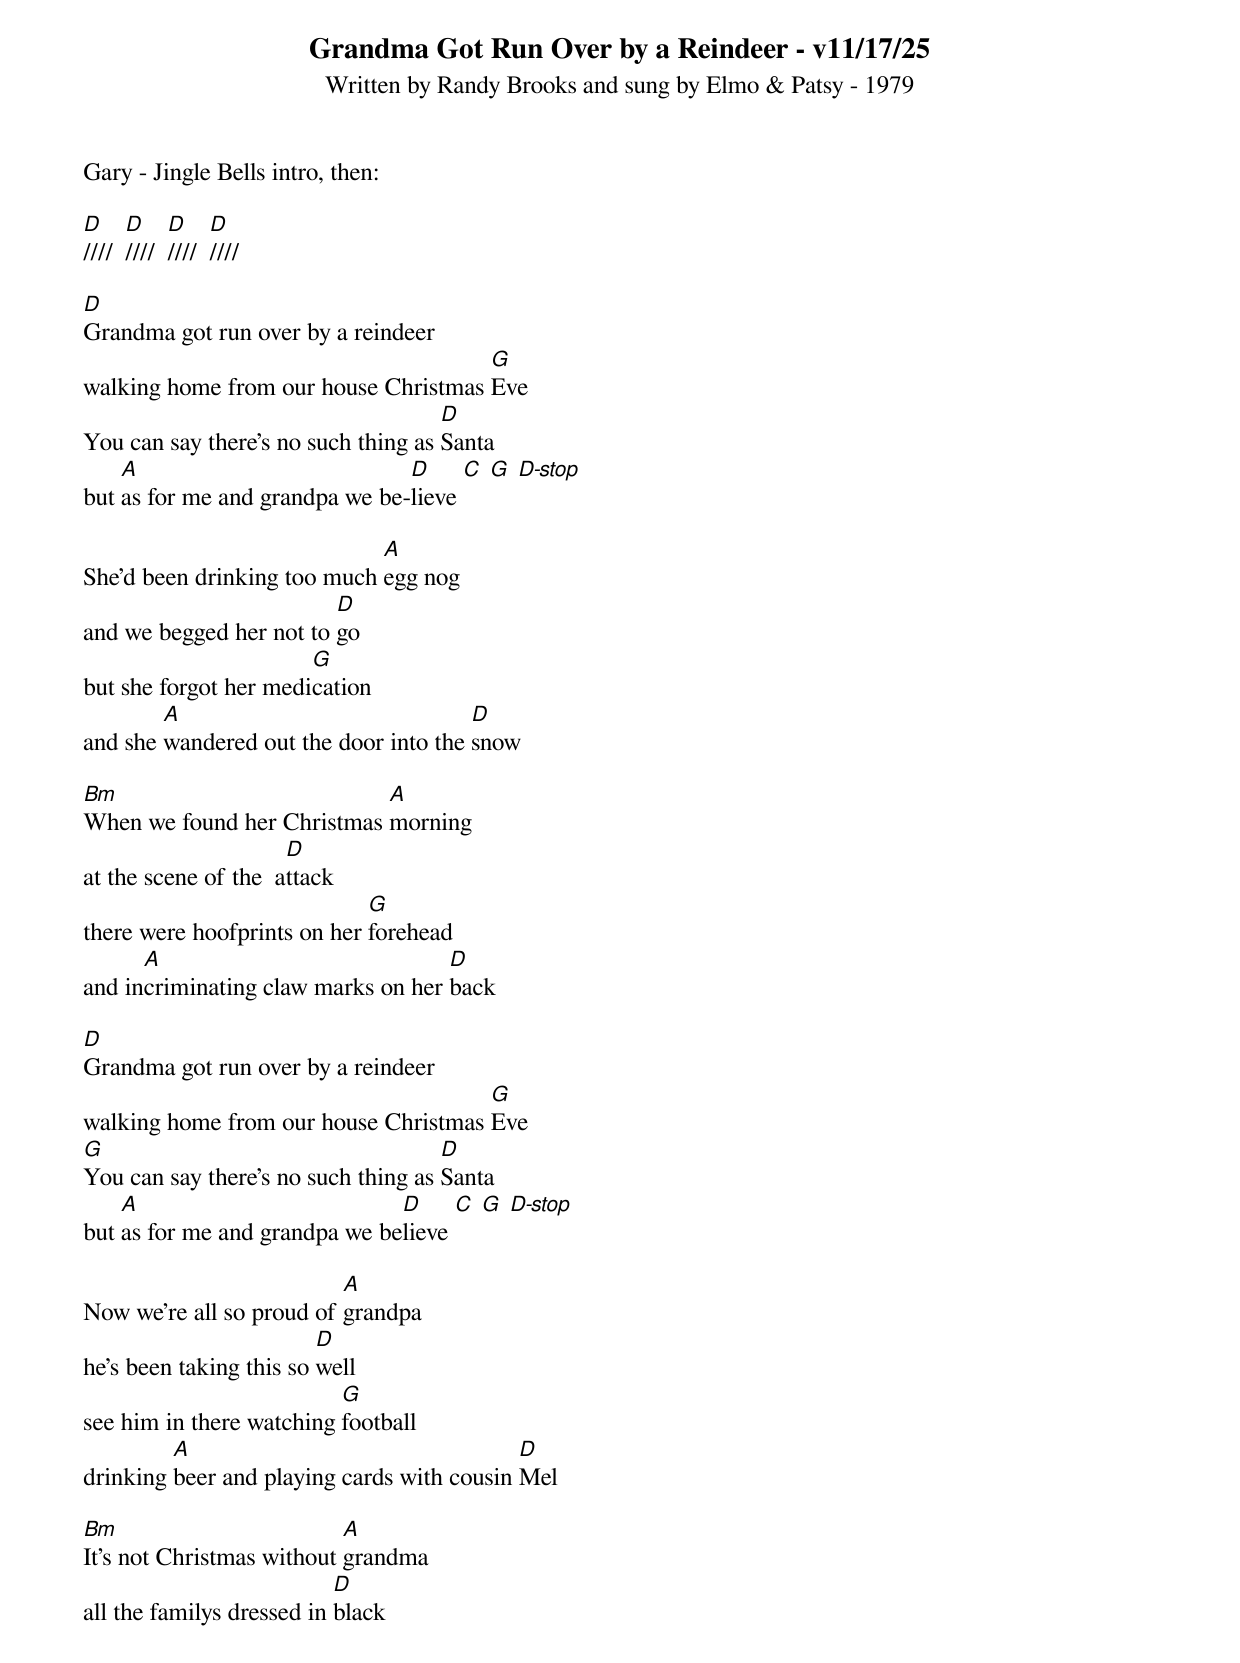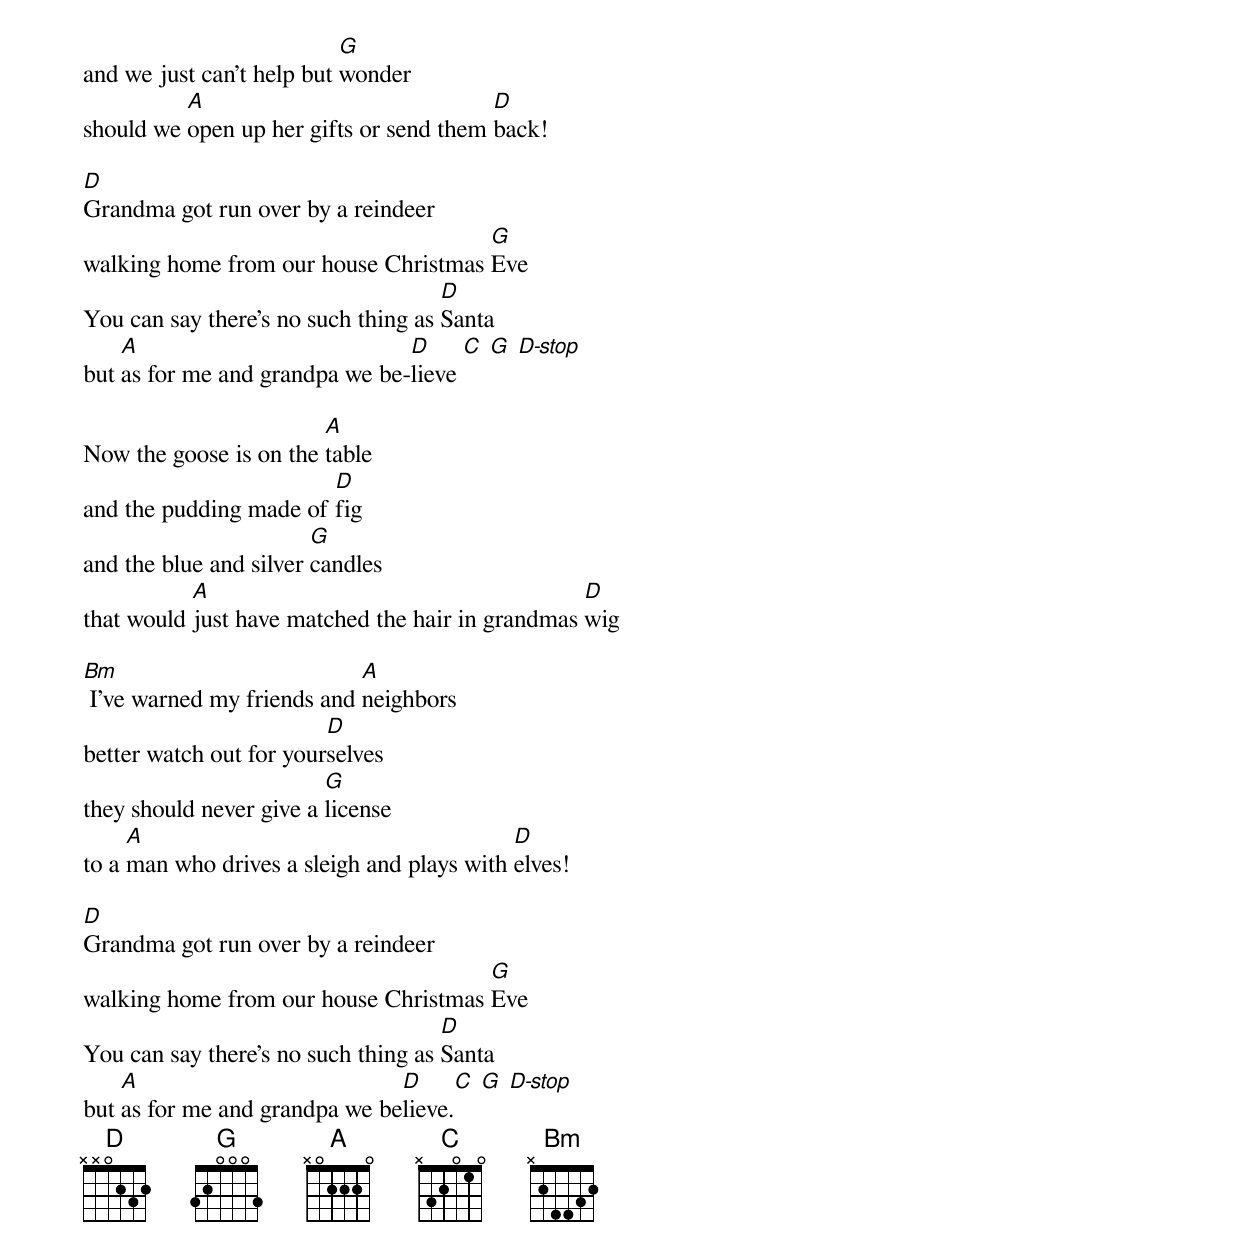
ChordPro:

{t: Grandma Got Run Over by a Reindeer - v11/17/25}
{st: Written by Randy Brooks and sung by Elmo & Patsy - 1979}

Gary - Jingle Bells intro, then:

[D]////  [D]////  [D]////  [D]////

[D]Grandma got run over by a reindeer
walking home from our house Christmas [G]Eve
You can say there's no such thing as [D]Santa
but [A]as for me and grandpa we be-[D]lieve [C] [G] [D-stop]

She'd been drinking too much [A]egg nog
and we begged her not to [D]go
but she forgot her medi[G]cation
and she [A]wandered out the door into the [D]snow

[Bm]When we found her Christmas [A]morning
at the scene of the  a[D]ttack
there were hoofprints on her [G]forehead
and in[A]criminating claw marks on her [D]back

[D]Grandma got run over by a reindeer
walking home from our house Christmas [G]Eve
[G]You can say there's no such thing as [D]Santa
but [A]as for me and grandpa we be[D]lieve [C] [G] [D-stop]

Now we’re all so proud of [A]grandpa
he's been taking this so [D]well
see him in there watching [G]football
drinking [A]beer and playing cards with cousin [D]Mel

[Bm]It's not Christmas without [A]grandma
all the familys dressed in [D]black
and we just can’t help but [G]wonder
should we [A]open up her gifts or send them [D]back!

[D]Grandma got run over by a reindeer
walking home from our house Christmas [G]Eve
You can say there's no such thing as [D]Santa
but [A]as for me and grandpa we be-[D]lieve [C] [G] [D-stop]

Now the goose is on the [A]table
and the pudding made of [D]fig
and the blue and silver [G]candles
that would [A]just have matched the hair in grandmas [D]wig

[Bm] I've warned my friends and [A]neighbors
better watch out for your[D]selves
they should never give a [G]license
to a [A]man who drives a sleigh and plays with [D]elves!

[D]Grandma got run over by a reindeer
walking home from our house Christmas [G]Eve
You can say there's no such thing as [D]Santa
but [A]as for me and grandpa we be[D]lieve.[C] [G] [D-stop]
